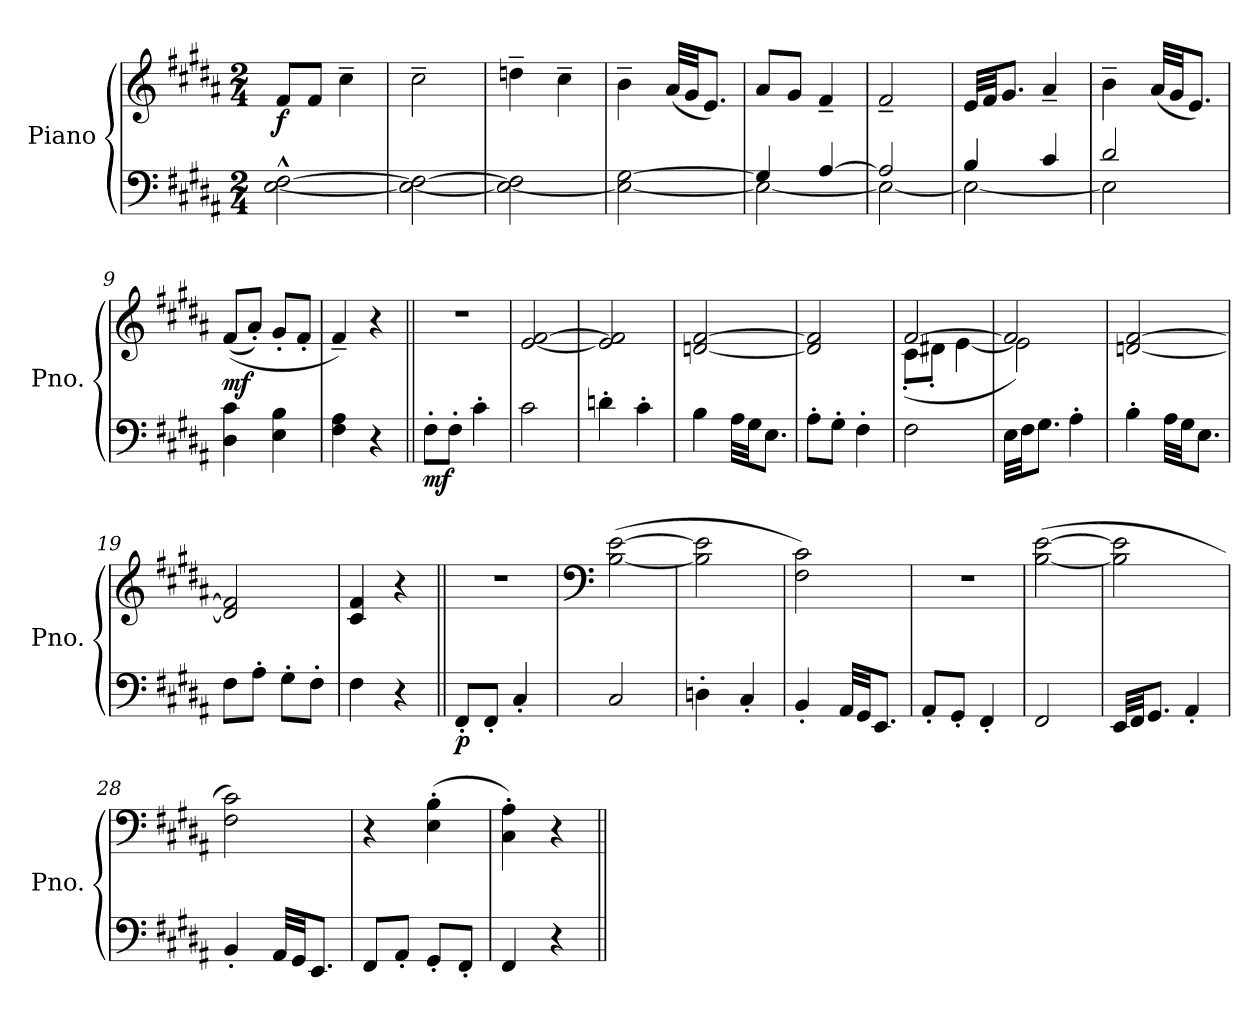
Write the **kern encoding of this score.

**kern	**kern	**dynam
*part1	*part1	*part1
*staff2	*staff1	*staff1/2
*I"Piano	*	*
*I'Pno.	*	*
*clefF4	*clefG2	*
*k[f#c#g#d#a#]	*k[f#c#g#d#a#]	*
*M2/4	*M2/4	*
*MM108	*MM108	*
=1	=1	=1
!	!	!LO:DY:b
[2E\^^ [2F#\^^	8f#/L	f
.	8f#/J	.
.	4cc#~\	.
=2	=2	=2
2E\_ 2F#\_	2cc#~\	.
=3	=3	=3
2E\_ 2F#\]	4ddn~\	.
.	4cc#~\	.
=4	=4	=4
2E\_ [2G#\	4b~\	.
.	(<32a#/LLL	.
.	32g#/JJ	.
.	8.e/J)	.
=5	=5	=5
*^	*	*
4G#/]	2E\_	8a#/L	.
.	.	8g#/J	.
[4A#/	.	4f#~/	.
=6	=6	=6	=6
2A#/]	2E\_	2f#~/	.
=7	=7	=7	=7
4B/	2E\_	32e/LLL	.
.	.	32f#/JJ	.
.	.	8.g#/J	.
4c#/	.	4a#~/	.
!!LO:LB:g=z
=8	=8	=8	=8
2d#/	2E\]	4b~\	.
.	.	(<32a#/LLL	.
.	.	32g#/JJ	.
.	.	8.e/J)	.
*v	*v	*	*
=9	=9	=9
!	!	!LO:DY:b
4D#\ 4c#\	(<(<8f#/L	mf
.	8a#'/J)	.
4E\ 4B\	8g#'/L	.
.	8f#'/J	.
=10	=10	=10
4F#\ 4A#\	4f#~/)	.
4r	4r	.
=11||	=11||	=11||
!	!	!LO:DY:b=2
8F#'\L	2r	mf
8F#'\J	.	.
4c#'\	.	.
=12	=12	=12
2c#\	[2e/ [2f#/	.
=13	=13	=13
4dn'\	2e/] 2f#/]	.
4c#'\	.	.
=14	=14	=14
4B\	[2dn/ [2f#/	.
32A#\LLL	.	.
32G#\JJ	.	.
8.E\J	.	.
=15	=15	=15
8A#'\L	2d/] 2f#/]	.
8G#'\J	.	.
4F#'\	.	.
!!LO:LB:g=z
=16	=16	=16
*	*^	*
2F#\	[2f#/	(<8c#'\L	.
.	.	8d#X'\J	.
.	.	[4e\	.
=17	=17	=17	=17
32E\LLL	2f#/]	2e\])	.
32F#\JJ	.	.	.
8.G#\J	.	.	.
4A#'\	.	.	.
*	*v	*v	*
=18	=18	=18
4B'\	[2dn/ [2f#/	.
32A#\LLL	.	.
32G#\JJ	.	.
8.E\J	.	.
=19	=19	=19
8F#\L	2d/] 2f#/]	.
8A#'\J	.	.
8G#'\L	.	.
8F#'\J	.	.
=20	=20	=20
4F#\	4c#/ 4f#/	.
4r	4r	.
=21||	=21||	=21||
!	!	!LO:DY:b=2
8FF#'/L	2r	p
8FF#'/J	.	.
4C#'/	.	.
=22	=22	=22
*	*clefF4	*
2C#/	(>[2B\ [2e\	.
=23	=23	=23
4Dn'\	2B\] 2e\]	.
4C#'/	.	.
!!LO:LB:g=z
=24	=24	=24
4BB'/	2F#\ 2c#\)	.
32AA#/LLL	.	.
32GG#/JJ	.	.
8.EE/J	.	.
=25	=25	=25
8AA#'/L	2r	.
8GG#'/J	.	.
4FF#'/	.	.
=26	=26	=26
2FF#/	(>[2B\ [2e\	.
=27	=27	=27
32EE/LLL	2B\] 2e\]	.
32FF#/JJ	.	.
8.GG#/J	.	.
4AA#'/	.	.
=28	=28	=28
4BB'/	2F#\ 2c#\)	.
32AA#/LLL	.	.
32GG#/JJ	.	.
8.EE/J	.	.
=29	=29	=29
8FF#/L	4r	.
8AA#'/J	.	.
8GG#'/L	(>4E\' 4B\'	.
8FF#'/J	.	.
=30	=30	=30
4FF#/	4C#\' 4A#\')	.
4r	4r	.
=||	=||	=||
*-	*-	*-
